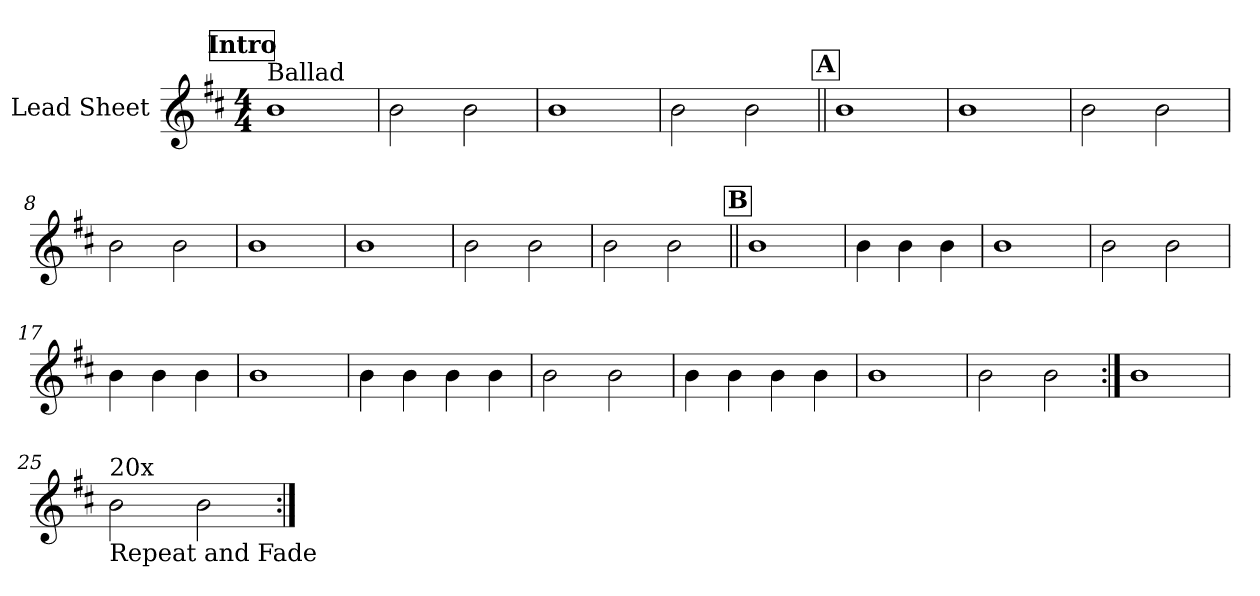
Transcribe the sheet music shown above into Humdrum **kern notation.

**kern
*part1
*staff1
*I"Lead Sheet
*clefG2
*k[f#c#]
*D:
*M4/4
*MM60
!!LO:REH:place=s1:a:fs=14:t=Intro
=1
!LO:TX:a:t=Ballad
1b
=2
2b\
2b\
=3
1b
=4
2b\
2b\
!!LO:LB:g=z
!!LO:REH:place=s1:a:fs=14:t=A
=5||
1b
=6
1b
=7
2b\
2b\
=8
2b\
2b\
!!LO:LB:g=z
=9
1b
=10
1b
=11
2b\
2b\
=12
2b\
2b\
!!LO:LB:g=z
!!LO:REH:place=s1:a:fs=14:t=B
=13||
1b
=14
4b\
4b\
4b\
=15
1b
=16
2b\
2b\
!!LO:LB:g=z
=17
4b\
4b\
4b\
=18
1b
=19
4b\
4b\
4b\
4b\
=20
2b\
2b\
!!LO:LB:g=z
=21
4b\
4b\
4b\
4b\
=22
1b
=23
2b\
2b\
!!LO:LB:g=z
=24:|!
1b
=25
!LO:TX:b:t=Repeat and Fade
!LO:TX:a:t=20x
2b\
2b\
=:|!
*-
